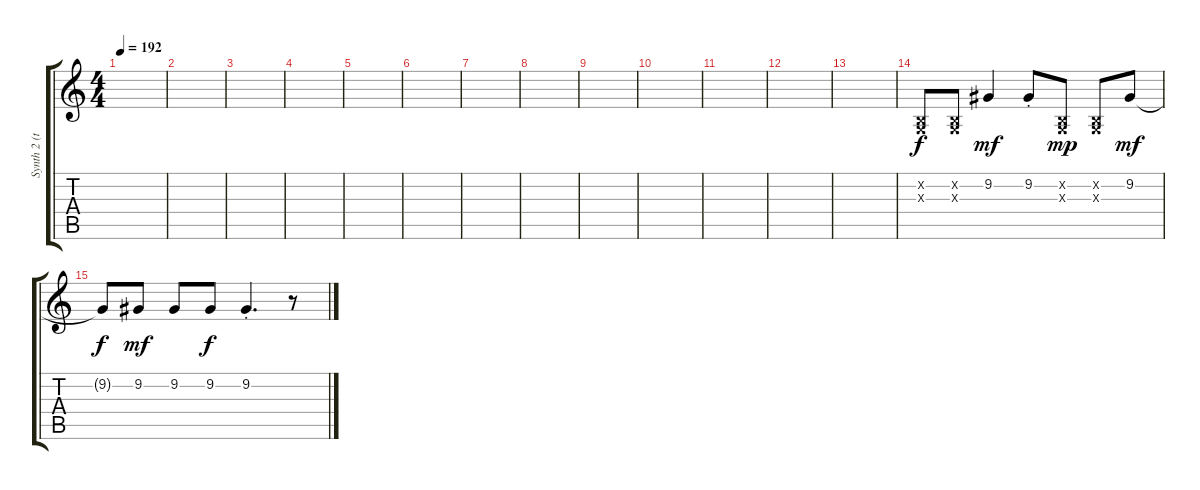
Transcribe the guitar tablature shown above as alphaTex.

\track ("Synth 2 (true instrument L-pad2 FX)" "Synth 2 (t") {instrument lead1square}
\staff {score tabs}
\tuning (E4 B3 G3 D3 A2 E2) {hide}
\ts (4 4)
\tempo 192
\clef g2
\ks c
|
|
|
|
|
|
|
|
|
|
|
|
|
(0.2{x} 0.3{x}).8 (0.2{x} 0.3{x}).8 9.2.4{dy mf} 9.2{st}.8 (0.2{x} 0.3{x}).8{dy mp} (0.2{x} 0.3{x}).8 9.2.8{dy mf} |
9.2{t}.8{dy f} 9.2.8{dy mf} 9.2.8 9.2.8{dy f} 9.2{st}.4{d} r.8
